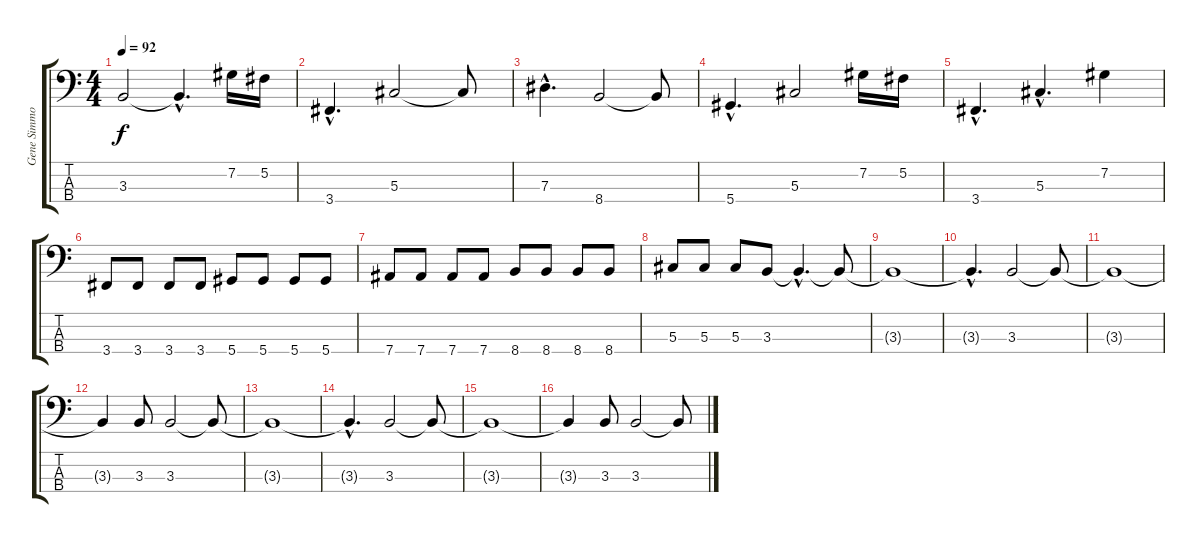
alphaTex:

\track ("Gene Simmons" "Gene Simmo") {instrument electricbasspick}
\staff {score tabs}
\tuning (Gb2 Db2 Ab1 Eb1) {hide}
\ts (4 4)
\tempo 92
\clef f4
\ks c
3.3{t}.2{dy f} 3.3{hac t}.4{d} 7.2.16 5.2.16 |
3.4{hac}.4{d} 5.3.2 5.3{t}.8 |
7.3{hac}.4{d} 8.4.2 8.4{t}.8 |
5.4{hac}.4{d} 5.3.2 7.2.16 5.2.16 |
3.4{hac}.4{d} 5.3{hac}.4{d} 7.2.4 |
3.4.8 3.4.8 3.4.8 3.4.8 5.4.8 5.4.8 5.4.8 5.4.8 |
7.4.8 7.4.8 7.4.8 7.4.8 8.4.8 8.4.8 8.4.8 8.4.8 |
5.3.8 5.3.8 5.3.8 3.3.8 3.3{hac t}.4{d} 3.3{t}.8 |
3.3{t}.1 |
3.3{hac t}.4{d} 3.3.2 3.3{t}.8 |
3.3{t}.1 |
3.3{t}.4 3.3.8 3.3.2 3.3{t}.8 |
3.3{t}.1 |
3.3{hac t}.4{d} 3.3.2 3.3{t}.8 |
3.3{t}.1 |
3.3{t}.4 3.3.8 3.3.2 3.3{t}.8
